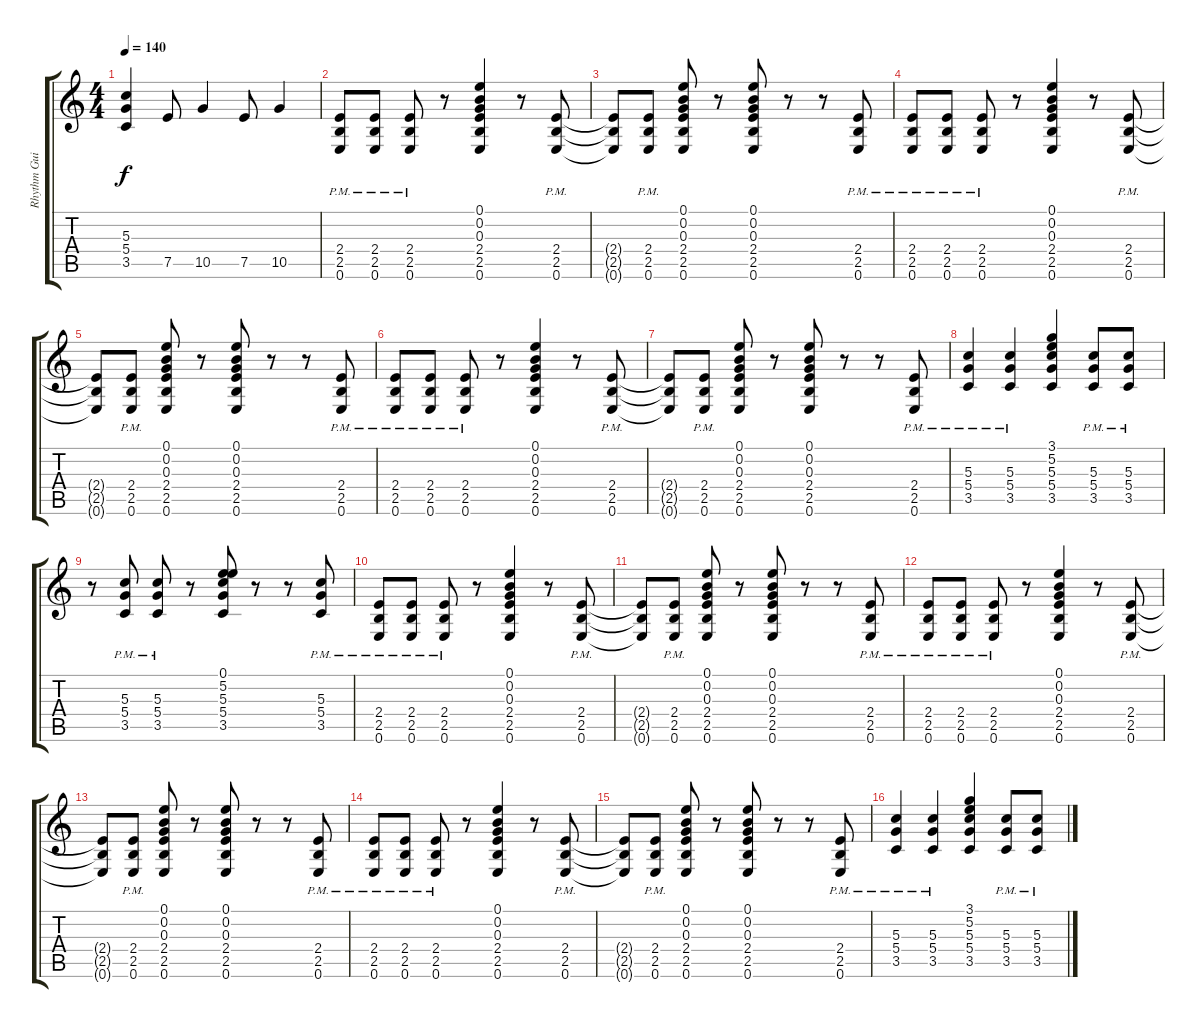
\track ("Rhythm Guitar" "Rhythm Gui") {instrument overdrivenguitar}
\staff {score tabs}
\tuning (E4 B3 G3 D3 A2 E2) {hide}
\ts (4 4)
\tempo 140
\clef g2
\ks c
(5.3 5.4 3.5).4{dy f} 7.5.8 10.5.4 7.5.8 10.5.4 |
(2.4{pm} 2.5{pm} 0.6{pm}).8{volume 6} (2.4{pm} 2.5{pm} 0.6{pm}).8 (2.4{pm} 2.5{pm} 0.6).8 r.8 (0.1 0.2 0.3 2.4 2.5 0.6).4 r.8 (2.4{pm} 2.5{pm} 0.6{pm}).8 |
(2.4{t} 2.5{t} 0.6{t}).8 (2.4{pm} 2.5{pm} 0.6{pm}).8 (0.1 0.2 0.3 2.4 2.5 0.6).8 r.8 (0.1 0.2 0.3 2.4 2.5 0.6).8 r.8 r.8 (2.4{pm} 2.5{pm} 0.6{pm}).8 |
(2.4{pm} 2.5{pm} 0.6{pm}).8 (2.4{pm} 2.5{pm} 0.6{pm}).8 (2.4{pm} 2.5{pm} 0.6).8 r.8 (0.1 0.2 0.3 2.4 2.5 0.6).4 r.8 (2.4{pm} 2.5{pm} 0.6{pm}).8 |
(2.4{t} 2.5{t} 0.6{t}).8 (2.4{pm} 2.5{pm} 0.6{pm}).8 (0.1 0.2 0.3 2.4 2.5 0.6).8 r.8 (0.1 0.2 0.3 2.4 2.5 0.6).8 r.8 r.8 (2.4{pm} 2.5{pm} 0.6{pm}).8 |
(2.4{pm} 2.5{pm} 0.6{pm}).8 (2.4{pm} 2.5{pm} 0.6{pm}).8 (2.4{pm} 2.5{pm} 0.6).8 r.8 (0.1 0.2 0.3 2.4 2.5 0.6).4 r.8 (2.4{pm} 2.5{pm} 0.6{pm}).8 |
(2.4{t} 2.5{t} 0.6{t}).8 (2.4{pm} 2.5{pm} 0.6{pm}).8 (0.1 0.2 0.3 2.4 2.5 0.6).8 r.8 (0.1 0.2 0.3 2.4 2.5 0.6).8 r.8 r.8 (2.4{pm} 2.5{pm} 0.6{pm}).8 |
(5.3{pm} 5.4{pm} 3.5{pm}).4 (5.3{pm} 5.4{pm} 3.5{pm}).4 (3.1 5.2 5.3 5.4 3.5).4 (5.3{pm} 5.4{pm} 3.5{pm}).8 (5.3{pm} 5.4{pm} 3.5{pm}).8 |
r.8 (5.3{pm} 5.4{pm} 3.5{pm}).8 (5.3{pm} 5.4{pm} 3.5{pm}).8 r.8 (0.1 5.2 5.3 5.4 3.5).8 r.8 r.8 (5.3{pm} 5.4{pm} 3.5{pm}).8 |
(2.4{pm} 2.5{pm} 0.6{pm}).8{volume 6} (2.4{pm} 2.5{pm} 0.6{pm}).8 (2.4{pm} 2.5{pm} 0.6).8 r.8 (0.1 0.2 0.3 2.4 2.5 0.6).4 r.8 (2.4{pm} 2.5{pm} 0.6{pm}).8 |
(2.4{t} 2.5{t} 0.6{t}).8 (2.4{pm} 2.5{pm} 0.6{pm}).8 (0.1 0.2 0.3 2.4 2.5 0.6).8 r.8 (0.1 0.2 0.3 2.4 2.5 0.6).8 r.8 r.8 (2.4{pm} 2.5{pm} 0.6{pm}).8 |
(2.4{pm} 2.5{pm} 0.6{pm}).8 (2.4{pm} 2.5{pm} 0.6{pm}).8 (2.4{pm} 2.5{pm} 0.6).8 r.8 (0.1 0.2 0.3 2.4 2.5 0.6).4 r.8 (2.4{pm} 2.5{pm} 0.6{pm}).8 |
(2.4{t} 2.5{t} 0.6{t}).8 (2.4{pm} 2.5{pm} 0.6{pm}).8 (0.1 0.2 0.3 2.4 2.5 0.6).8 r.8 (0.1 0.2 0.3 2.4 2.5 0.6).8 r.8 r.8 (2.4{pm} 2.5{pm} 0.6{pm}).8 |
(2.4{pm} 2.5{pm} 0.6{pm}).8 (2.4{pm} 2.5{pm} 0.6{pm}).8 (2.4{pm} 2.5{pm} 0.6).8 r.8 (0.1 0.2 0.3 2.4 2.5 0.6).4 r.8 (2.4{pm} 2.5{pm} 0.6{pm}).8 |
(2.4{t} 2.5{t} 0.6{t}).8 (2.4{pm} 2.5{pm} 0.6{pm}).8 (0.1 0.2 0.3 2.4 2.5 0.6).8 r.8 (0.1 0.2 0.3 2.4 2.5 0.6).8 r.8 r.8 (2.4{pm} 2.5{pm} 0.6{pm}).8 |
(5.3{pm} 5.4{pm} 3.5{pm}).4 (5.3{pm} 5.4{pm} 3.5{pm}).4 (3.1 5.2 5.3 5.4 3.5).4 (5.3{pm} 5.4{pm} 3.5{pm}).8 (5.3{pm} 5.4{pm} 3.5{pm}).8
